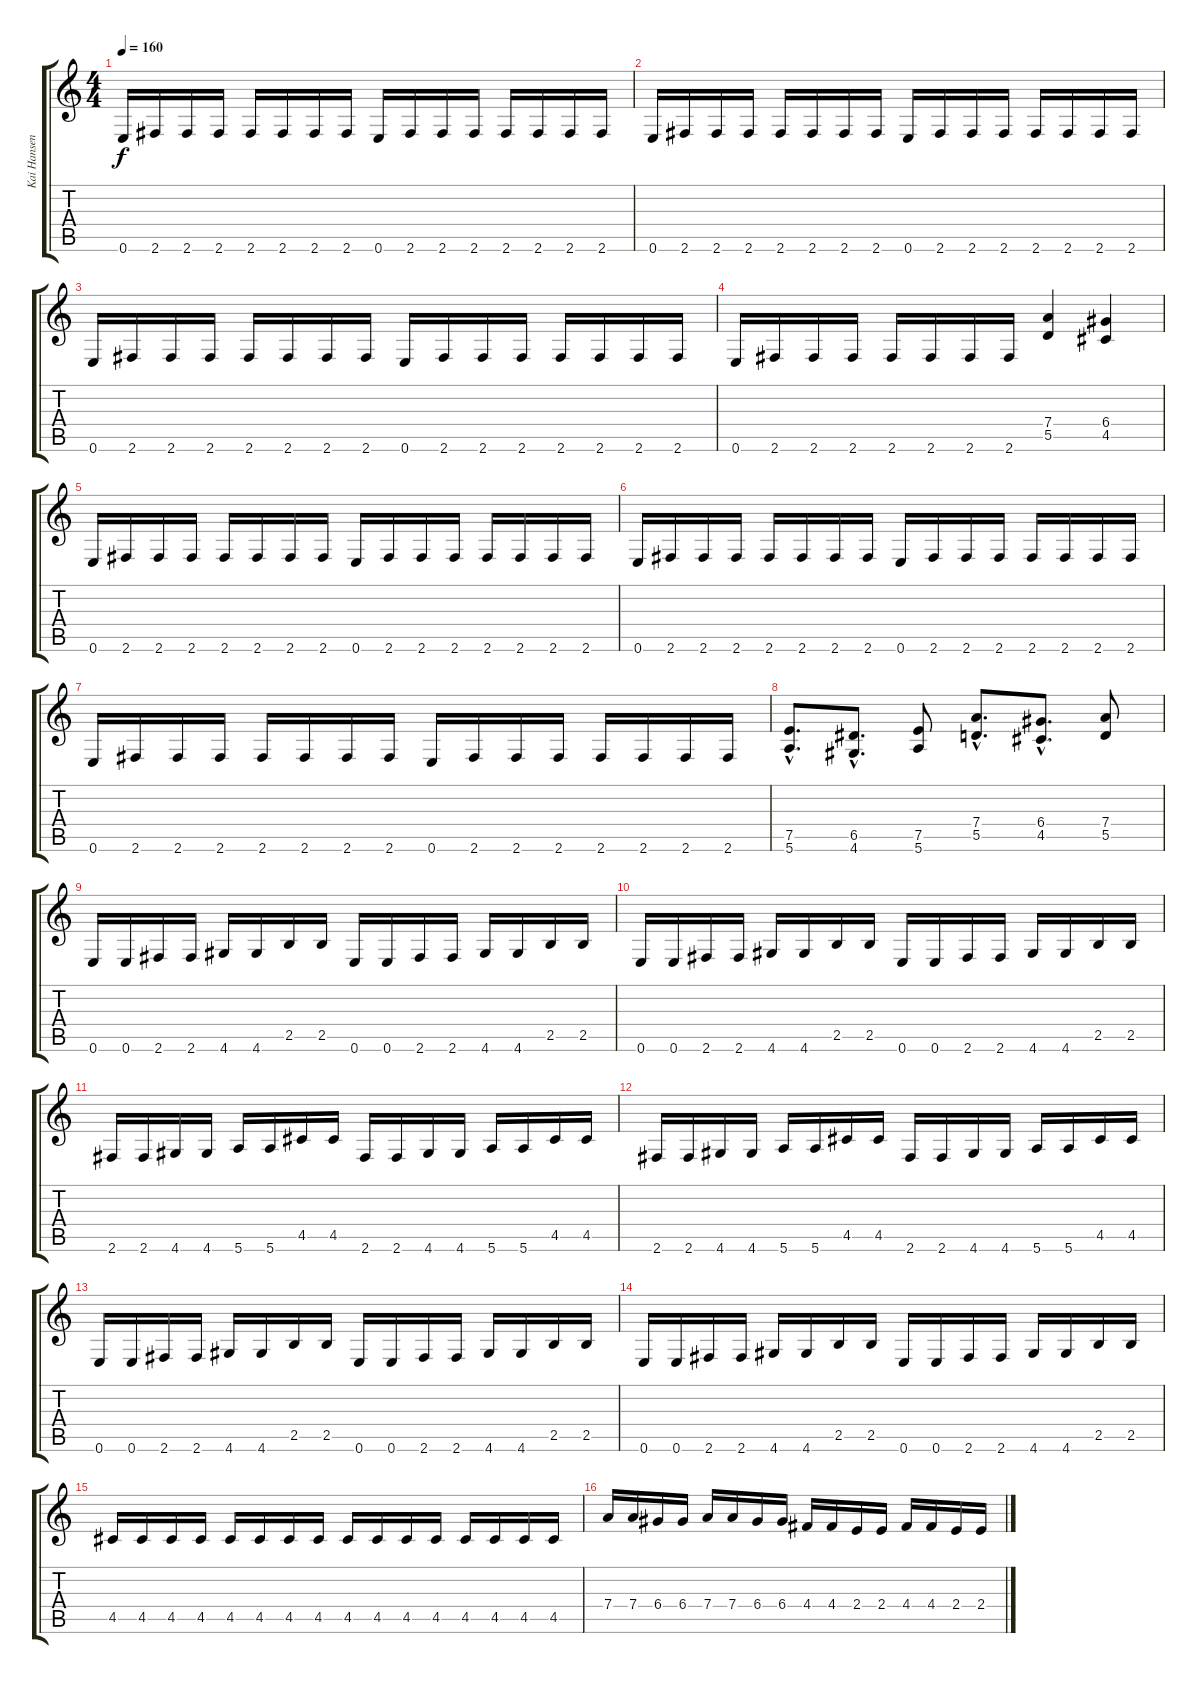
\track ("Kai Hansen" "Kai Hansen") {instrument distortionguitar}
\staff {score tabs}
\tuning (E4 B3 G3 D3 A2 E2) {hide}
\ts (4 4)
\tempo 160
\clef g2
\ks c
0.6.16{dy f} 2.6.16 2.6.16 2.6.16 2.6.16 2.6.16 2.6.16 2.6.16 0.6.16 2.6.16 2.6.16 2.6.16 2.6.16 2.6.16 2.6.16 2.6.16 |
0.6.16 2.6.16 2.6.16 2.6.16 2.6.16 2.6.16 2.6.16 2.6.16 0.6.16 2.6.16 2.6.16 2.6.16 2.6.16 2.6.16 2.6.16 2.6.16 |
0.6.16 2.6.16 2.6.16 2.6.16 2.6.16 2.6.16 2.6.16 2.6.16 0.6.16 2.6.16 2.6.16 2.6.16 2.6.16 2.6.16 2.6.16 2.6.16 |
0.6.16 2.6.16 2.6.16 2.6.16 2.6.16 2.6.16 2.6.16 2.6.16 (7.4 5.5).4 (6.4 4.5).4 |
0.6.16 2.6.16 2.6.16 2.6.16 2.6.16 2.6.16 2.6.16 2.6.16 0.6.16 2.6.16 2.6.16 2.6.16 2.6.16 2.6.16 2.6.16 2.6.16 |
0.6.16 2.6.16 2.6.16 2.6.16 2.6.16 2.6.16 2.6.16 2.6.16 0.6.16 2.6.16 2.6.16 2.6.16 2.6.16 2.6.16 2.6.16 2.6.16 |
0.6.16 2.6.16 2.6.16 2.6.16 2.6.16 2.6.16 2.6.16 2.6.16 0.6.16 2.6.16 2.6.16 2.6.16 2.6.16 2.6.16 2.6.16 2.6.16 |
(7.5{hac} 5.6{hac}).8{d} (6.5{hac} 4.6{hac}).8{d} (7.5 5.6).8 (7.4{hac} 5.5{hac}).8{d} (6.4{hac} 4.5{hac}).8{d} (7.4 5.5).8 |
0.6.16 0.6.16 2.6.16 2.6.16 4.6.16 4.6.16 2.5.16 2.5.16 0.6.16 0.6.16 2.6.16 2.6.16 4.6.16 4.6.16 2.5.16 2.5.16 |
0.6.16 0.6.16 2.6.16 2.6.16 4.6.16 4.6.16 2.5.16 2.5.16 0.6.16 0.6.16 2.6.16 2.6.16 4.6.16 4.6.16 2.5.16 2.5.16 |
2.6.16 2.6.16 4.6.16 4.6.16 5.6.16 5.6.16 4.5.16 4.5.16 2.6.16 2.6.16 4.6.16 4.6.16 5.6.16 5.6.16 4.5.16 4.5.16 |
2.6.16 2.6.16 4.6.16 4.6.16 5.6.16 5.6.16 4.5.16 4.5.16 2.6.16 2.6.16 4.6.16 4.6.16 5.6.16 5.6.16 4.5.16 4.5.16 |
0.6.16 0.6.16 2.6.16 2.6.16 4.6.16 4.6.16 2.5.16 2.5.16 0.6.16 0.6.16 2.6.16 2.6.16 4.6.16 4.6.16 2.5.16 2.5.16 |
0.6.16 0.6.16 2.6.16 2.6.16 4.6.16 4.6.16 2.5.16 2.5.16 0.6.16 0.6.16 2.6.16 2.6.16 4.6.16 4.6.16 2.5.16 2.5.16 |
4.5.16 4.5.16 4.5.16 4.5.16 4.5.16 4.5.16 4.5.16 4.5.16 4.5.16 4.5.16 4.5.16 4.5.16 4.5.16 4.5.16 4.5.16 4.5.16 |
7.4.16 7.4.16 6.4.16 6.4.16 7.4.16 7.4.16 6.4.16 6.4.16 4.4.16 4.4.16 2.4.16 2.4.16 4.4.16 4.4.16 2.4.16 2.4.16
